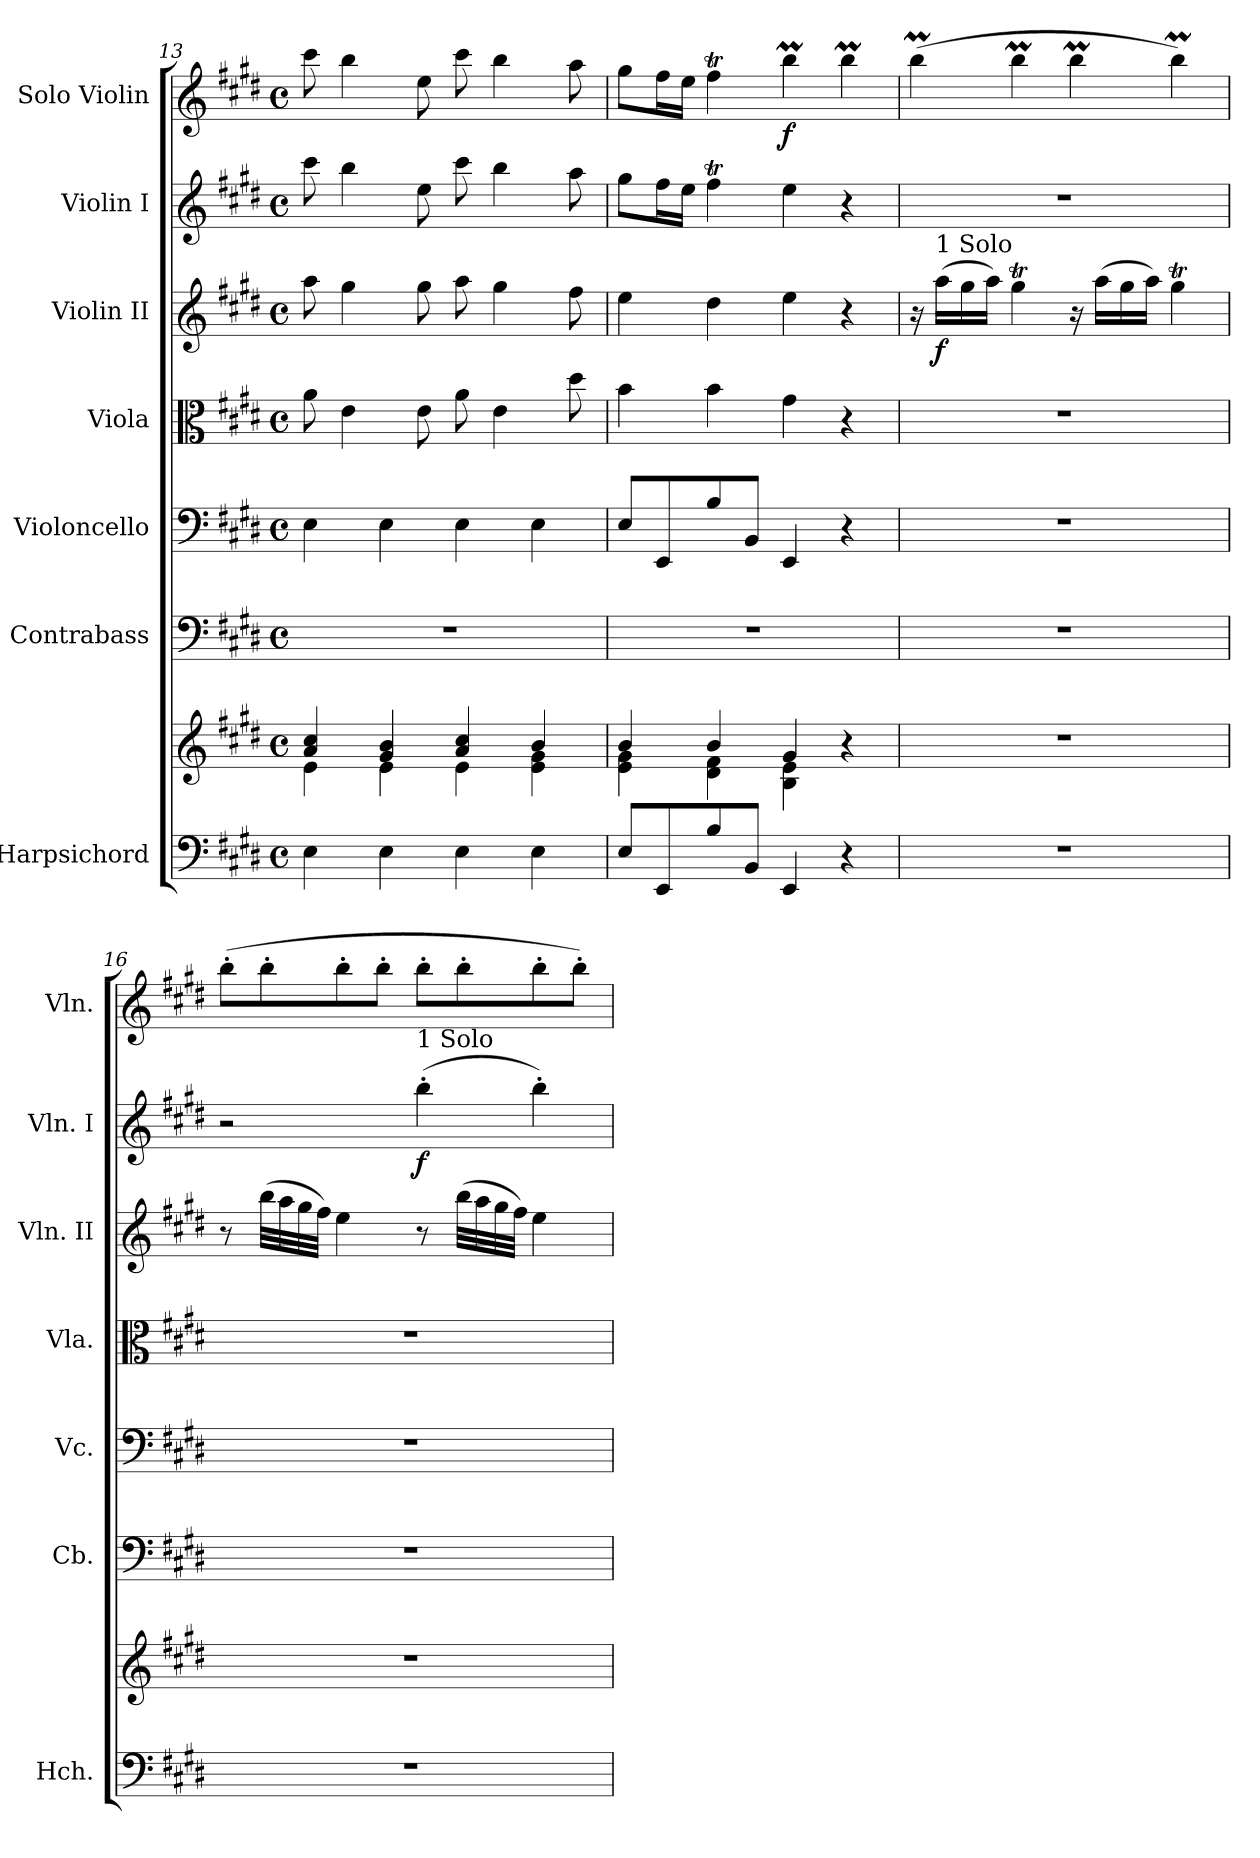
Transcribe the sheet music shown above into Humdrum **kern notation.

**kern	**kern	**kern	**kern	**kern	**kern	**dynam	**kern	**dynam	**kern	**dynam
*part7	*part7	*part6	*part5	*part4	*part3	*part3	*part2	*part2	*part1	*part1
*staff8	*staff7	*staff6	*staff5	*staff4	*staff3	*staff3	*staff2	*staff2	*staff1	*staff1
*I"Harpsichord	*	*I"Contrabass	*I"Violoncello	*I"Viola	*I"Violin II	*	*I"Violin I	*	*I"Solo Violin	*
*I'Hch.	*	*I'Cb.	*I'Vc.	*I'Vla.	*I'Vln. II	*	*I'Vln. I	*	*I'Vln.	*
*clefF4	*clefG2	*clefF4	*clefF4	*clefC3	*clefG2	*	*clefG2	*	*clefG2	*
*	*	*ITrd7c12	*	*	*	*	*	*	*	*
*k[f#c#g#d#]	*k[f#c#g#d#]	*k[f#c#g#d#]	*k[f#c#g#d#]	*k[f#c#g#d#]	*k[f#c#g#d#]	*	*k[f#c#g#d#]	*	*k[f#c#g#d#]	*
*M4/4	*M4/4	*M4/4	*M4/4	*M4/4	*M4/4	*	*M4/4	*	*M4/4	*
*met(c)	*met(c)	*met(c)	*met(c)	*met(c)	*met(c)	*	*met(c)	*	*met(c)	*
=13	=13	=13	=13	=13	=13	=13	=13	=13	=13	=13
*	*^	*	*	*	*	*	*	*	*	*
4E\	4e\	4a/ 4cc#/	1r	4E\	8a\	8aa\	.	8ccc#\	.	8ccc#\	.
.	.	.	.	.	4e\	4gg#\	.	4bb\	.	4bb\	.
4E\	4e\	4g#/ 4b/	.	4E\	.	.	.	.	.	.	.
.	.	.	.	.	8e\	8gg#\	.	8ee\	.	8ee\	.
4E\	4e\	4a/ 4cc#/	.	4E\	8a\	8aa\	.	8ccc#\	.	8ccc#\	.
.	.	.	.	.	4e\	4gg#\	.	4bb\	.	4bb\	.
4E\	4e\ 4g#\	4b/	.	4E\	.	.	.	.	.	.	.
.	.	.	.	.	8dd#\	8ff#\	.	8aa\	.	8aa\	.
=14	=14	=14	=14	=14	=14	=14	=14	=14	=14	=14	=14
8E/L	4e\ 4g#\	4b/	1r	8E/L	4b\	4ee\	.	8gg#\L	.	8gg#\L	.
8EE/	.	.	.	8EE/	.	.	.	16ff#\L	.	16ff#\L	.
.	.	.	.	.	.	.	.	16ee\JJ	.	16ee\JJ	.
8B/	4d#\ 4f#\	4b/	.	8B/	4b\	4dd#\	.	4ff#T\	.	4ff#T\	.
8BB/J	.	.	.	8BB/J	.	.	.	.	.	.	.
!	!	!	!	!	!	!	!	!	!	!	!LO:DY:b
4EE/	4B\ 4e\	4g#/	.	4EE/	4g#\	4ee\	.	4ee\	.	4bbM\	f
4r	4r	4ryy	.	4r	4r	4r	.	4r	.	4bbM\	.
*	*v	*v	*	*	*	*	*	*	*	*	*
!!LO:PB:g=z
=15	=15	=15	=15	=15	=15	=15	=15	=15	=15	=15
1r	1r	1r	1r	1r	16r	.	1r	.	(>4bbM\	.
!	!	!	!	!	!LO:TX:a:t=1 Solo	!	!	!	!	!
!	!	!	!	!	!	!LO:DY:b	!	!	!	!
.	.	.	.	.	(>16aa\LL	f	.	.	.	.
.	.	.	.	.	16gg#\	.	.	.	.	.
.	.	.	.	.	16aa\JJ)	.	.	.	.	.
.	.	.	.	.	4gg#t\	.	.	.	4bbM\	.
.	.	.	.	.	16r	.	.	.	4bbM\	.
.	.	.	.	.	(>16aa\LL	.	.	.	.	.
.	.	.	.	.	16gg#\	.	.	.	.	.
.	.	.	.	.	16aa\JJ)	.	.	.	.	.
.	.	.	.	.	4gg#t\	.	.	.	4bbM\)	.
=16	=16	=16	=16	=16	=16	=16	=16	=16	=16	=16
1r	1r	1r	1r	1r	8r	.	2r	.	(>8bb'\L	.
.	.	.	.	.	(>32bb\LLL	.	.	.	8bb'\	.
.	.	.	.	.	32aa\	.	.	.	.	.
.	.	.	.	.	32gg#\	.	.	.	.	.
.	.	.	.	.	32ff#\JJJ)	.	.	.	.	.
.	.	.	.	.	4ee\	.	.	.	8bb'\	.
.	.	.	.	.	.	.	.	.	8bb'\J	.
!	!	!	!	!	!	!	!LO:TX:a:t=1 Solo	!	!	!
!	!	!	!	!	!	!	!	!LO:DY:b	!	!
.	.	.	.	.	8r	.	(>4bb'\	f	8bb'\L	.
.	.	.	.	.	(>32bb\LLL	.	.	.	8bb'\	.
.	.	.	.	.	32aa\	.	.	.	.	.
.	.	.	.	.	32gg#\	.	.	.	.	.
.	.	.	.	.	32ff#\JJJ)	.	.	.	.	.
.	.	.	.	.	4ee\	.	4bb'\)	.	8bb'\	.
.	.	.	.	.	.	.	.	.	8bb'\J)	.
=	=	=	=	=	=	=	=	=	=	=
*-	*-	*-	*-	*-	*-	*-	*-	*-	*-	*-
